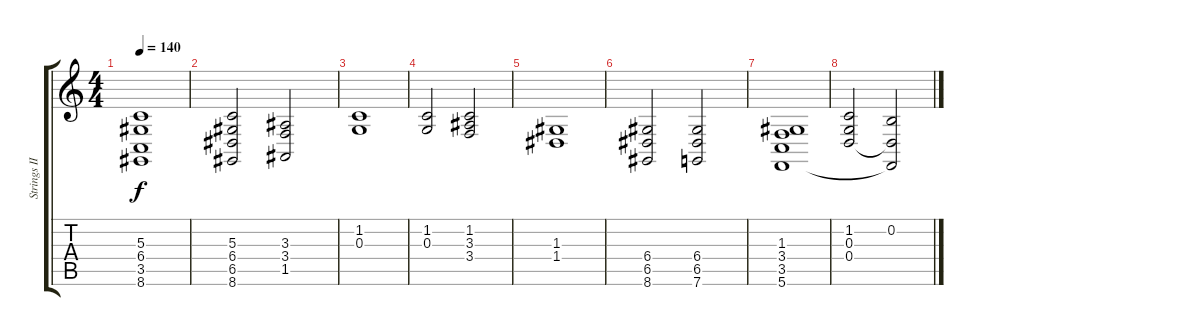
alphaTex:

\track ("Strings II" "Strings II") {instrument viola}
\staff {score tabs}
\tuning (E4 B3 G3 D3 A2 C2) {hide}
\ts (4 4)
\tempo 140
\clef g2
\ks c
(5.3 6.4 3.5 8.6).1{dy f} |
(5.3 6.4 6.5 8.6).2 (3.3 3.4 1.5).2 |
(1.2 0.3).1 |
(1.2 0.3).2 (1.2 3.3 3.4).2 |
(1.3 1.4).1 |
(6.4 6.5 8.6).2 (6.4 6.5 7.6).2 |
(1.3 3.4 3.5 5.6).1 |
(1.2 0.3 0.4).2 (0.2 0.4{t} 5.6{t}).2
